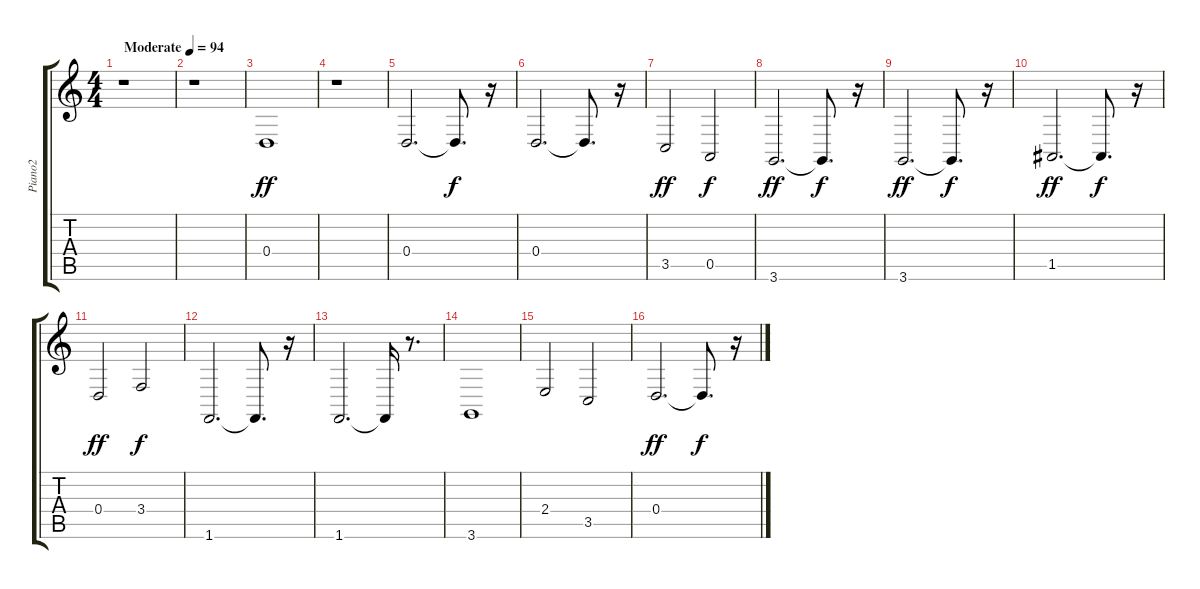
\track ("Piano2                  " "Piano2    ") {instrument acousticgrandpiano}
\staff {score tabs}
\tuning (E4 B3 G3 D3 A2 E2) {hide}
\ts (4 4)
\tempo (94 "Moderate")
\clef g2
\ks c
r.1{dy ff instrument acousticgrandpiano} |
r.1{volume 12 instrument acousticgrandpiano} |
0.4.1 |
r.1 |
0.4.2{d} 0.4{t}.8{d dy f} r.16 |
0.4.2{d} 0.4{t}.8{d} r.16 |
3.5.2{dy ff} 0.5.2{dy f} |
3.6.2{d dy ff} 3.6{t}.8{d dy f} r.16 |
3.6.2{d dy ff} 3.6{t}.8{d dy f} r.16 |
1.5.2{d dy ff} 1.5{t}.8{d dy f} r.16 |
0.4.2{dy ff} 3.4.2{dy f} |
1.6.2{d} 1.6{t}.8{d} r.16 |
1.6.2{d} 1.6{t}.16 r.8{d} |
3.6.1 |
2.4.2 3.5.2 |
0.4.2{d dy ff} 0.4{t}.8{d dy f} r.16
